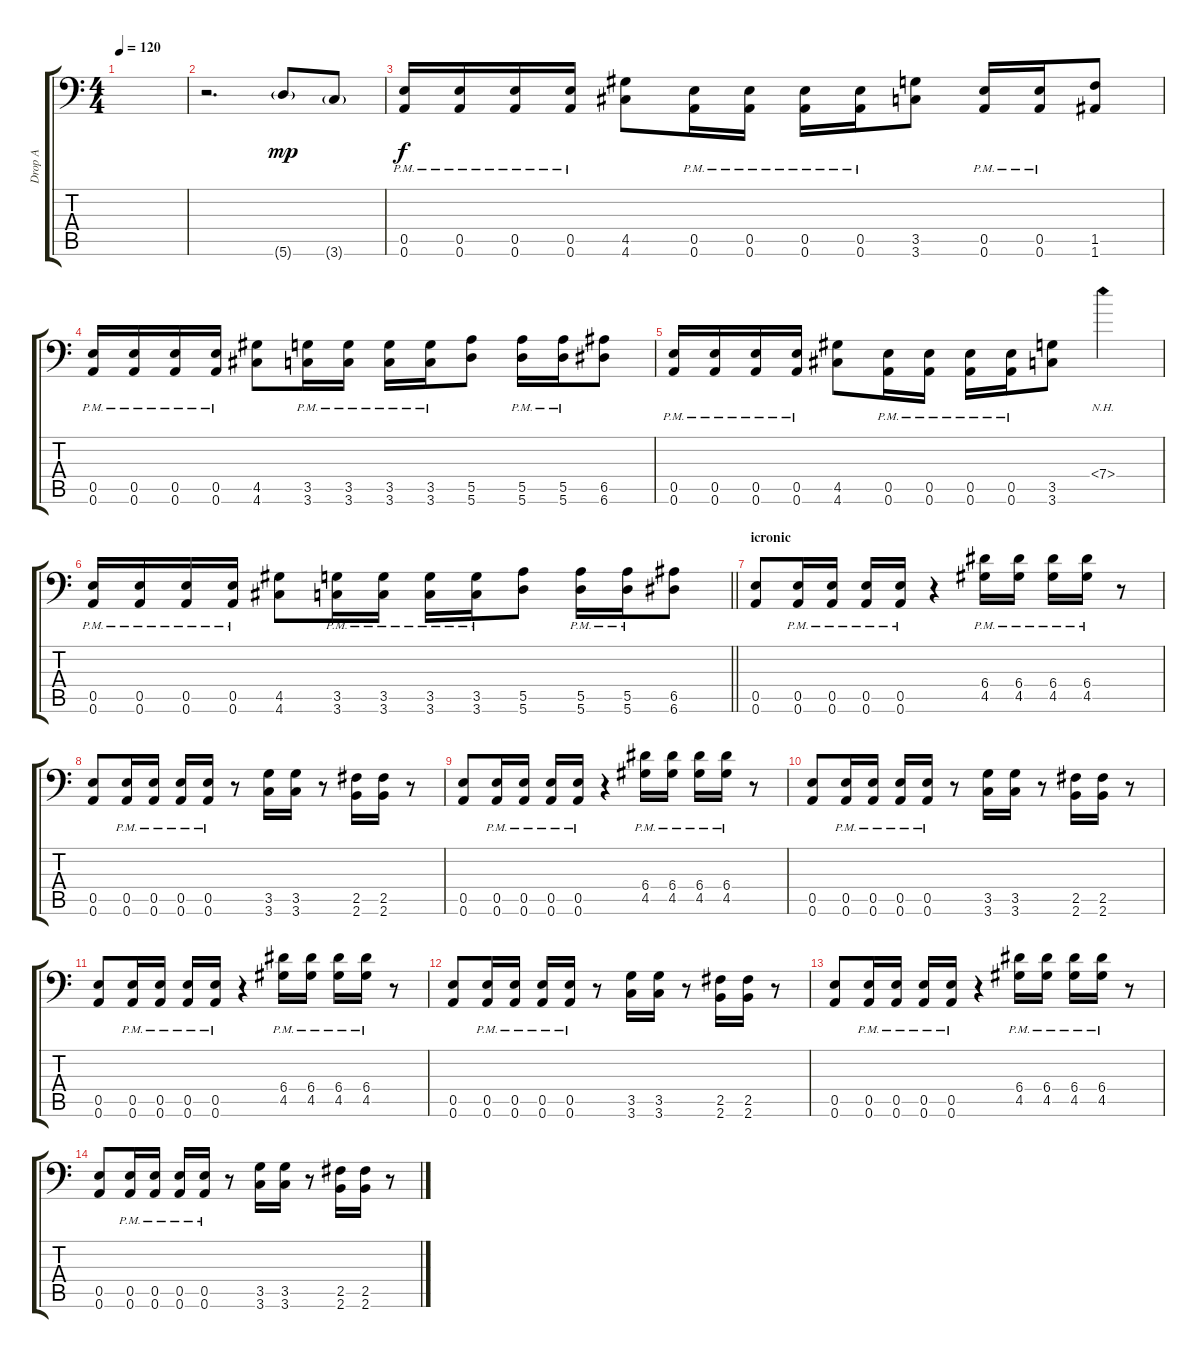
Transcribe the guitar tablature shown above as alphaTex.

\track ("Drop A" "Drop A") {instrument distortionguitar}
\staff {score tabs}
\tuning (B3 Gb3 D3 A2 E2 A1) {hide}
\ts (4 4)
\tempo 120
\clef f4
\ks c
|
r.2{d} 5.6{g}.8{dy mp} 3.6{g}.8 |
(0.5{pm} 0.6{pm}).16{dy f} (0.5{pm} 0.6{pm}).16 (0.5{pm} 0.6{pm}).16 (0.5{pm} 0.6{pm}).16 (4.5 4.6).8 (0.5{pm} 0.6{pm}).16 (0.5{pm} 0.6{pm}).16 (0.5{pm} 0.6{pm}).16 (0.5{pm} 0.6{pm}).16 (3.5 3.6).8 (0.5{pm} 0.6{pm}).16 (0.5{pm} 0.6{pm}).16 (1.5 1.6).8 |
(0.5{pm} 0.6{pm}).16 (0.5{pm} 0.6{pm}).16 (0.5{pm} 0.6{pm}).16 (0.5{pm} 0.6{pm}).16 (4.5 4.6).8 (3.5{pm} 3.6{pm}).16 (3.5{pm} 3.6{pm}).16 (3.5{pm} 3.6{pm}).16 (3.5{pm} 3.6{pm}).16 (5.5 5.6).8 (5.5{pm} 5.6{pm}).16 (5.5{pm} 5.6{pm}).16 (6.5 6.6).8 |
(0.5{pm} 0.6{pm}).16 (0.5{pm} 0.6{pm}).16 (0.5{pm} 0.6{pm}).16 (0.5{pm} 0.6{pm}).16 (4.5 4.6).8 (0.5{pm} 0.6{pm}).16 (0.5{pm} 0.6{pm}).16 (0.5{pm} 0.6{pm}).16 (0.5{pm} 0.6{pm}).16 (3.5 3.6).8 7.4{nh}.4 |
\barLineRight lightlight
(0.5{pm} 0.6{pm}).16 (0.5{pm} 0.6{pm}).16 (0.5{pm} 0.6{pm}).16 (0.5{pm} 0.6{pm}).16 (4.5 4.6).8 (3.5{pm} 3.6{pm}).16 (3.5{pm} 3.6{pm}).16 (3.5{pm} 3.6{pm}).16 (3.5{pm} 3.6{pm}).16 (5.5 5.6).8 (5.5{pm} 5.6{pm}).16 (5.5{pm} 5.6{pm}).16 (6.5 6.6).8 |
\section ("" "icronic")
(0.5 0.6).8 (0.5{pm} 0.6{pm}).16 (0.5{pm} 0.6{pm}).16 (0.5{pm} 0.6{pm}).16 (0.5{pm} 0.6{pm}).16 r.4 (6.4{pm} 4.5{pm}).16 (6.4{pm} 4.5{pm}).16 (6.4{pm} 4.5{pm}).16 (6.4{pm} 4.5{pm}).16 r.8 |
(0.5 0.6).8 (0.5{pm} 0.6{pm}).16 (0.5{pm} 0.6{pm}).16 (0.5{pm} 0.6{pm}).16 (0.5{pm} 0.6{pm}).16 r.8 (3.5 3.6).16 (3.5 3.6).16 r.8 (2.5 2.6).16 (2.5 2.6).16 r.8 |
(0.5 0.6).8 (0.5{pm} 0.6{pm}).16 (0.5{pm} 0.6{pm}).16 (0.5{pm} 0.6{pm}).16 (0.5{pm} 0.6{pm}).16 r.4 (6.4{pm} 4.5{pm}).16 (6.4{pm} 4.5{pm}).16 (6.4{pm} 4.5{pm}).16 (6.4{pm} 4.5{pm}).16 r.8 |
(0.5 0.6).8 (0.5{pm} 0.6{pm}).16 (0.5{pm} 0.6{pm}).16 (0.5{pm} 0.6{pm}).16 (0.5{pm} 0.6{pm}).16 r.8 (3.5 3.6).16 (3.5 3.6).16 r.8 (2.5 2.6).16 (2.5 2.6).16 r.8 |
(0.5 0.6).8 (0.5{pm} 0.6{pm}).16 (0.5{pm} 0.6{pm}).16 (0.5{pm} 0.6{pm}).16 (0.5{pm} 0.6{pm}).16 r.4 (6.4{pm} 4.5{pm}).16 (6.4{pm} 4.5{pm}).16 (6.4{pm} 4.5{pm}).16 (6.4{pm} 4.5{pm}).16 r.8 |
(0.5 0.6).8 (0.5{pm} 0.6{pm}).16 (0.5{pm} 0.6{pm}).16 (0.5{pm} 0.6{pm}).16 (0.5{pm} 0.6{pm}).16 r.8 (3.5 3.6).16 (3.5 3.6).16 r.8 (2.5 2.6).16 (2.5 2.6).16 r.8 |
(0.5 0.6).8 (0.5{pm} 0.6{pm}).16 (0.5{pm} 0.6{pm}).16 (0.5{pm} 0.6{pm}).16 (0.5{pm} 0.6{pm}).16 r.4 (6.4{pm} 4.5{pm}).16 (6.4{pm} 4.5{pm}).16 (6.4{pm} 4.5{pm}).16 (6.4{pm} 4.5{pm}).16 r.8 |
(0.5 0.6).8 (0.5{pm} 0.6{pm}).16 (0.5{pm} 0.6{pm}).16 (0.5{pm} 0.6{pm}).16 (0.5{pm} 0.6{pm}).16 r.8 (3.5 3.6).16 (3.5 3.6).16 r.8 (2.5 2.6).16 (2.5 2.6).16 r.8
